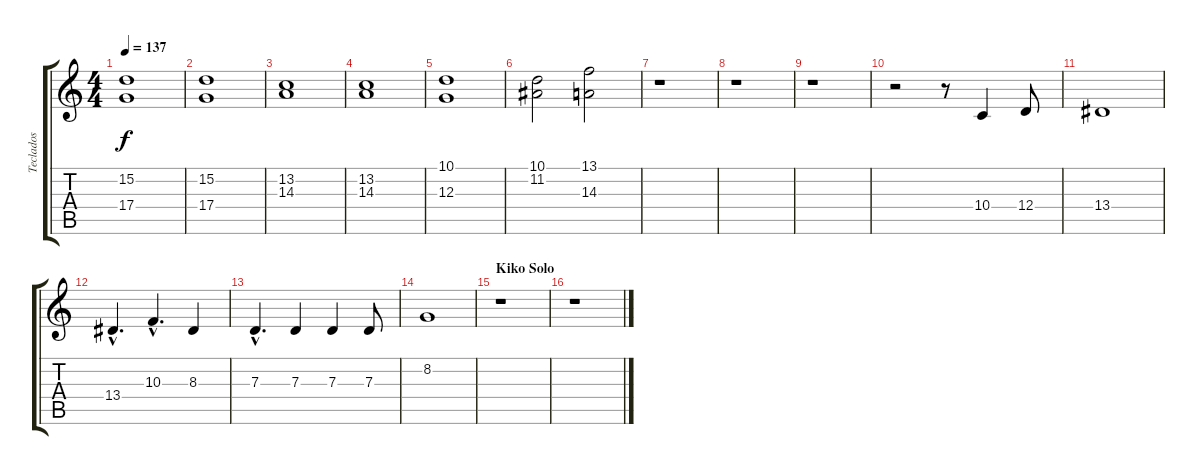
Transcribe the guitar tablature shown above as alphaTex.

\track ("Teclados" "Teclados") {instrument synthstrings1}
\staff {score tabs}
\tuning (E4 B3 G3 D3 A2 E2) {hide}
\ts (4 4)
\tempo 137
\clef g2
\ks c
(15.2 17.4).1{dy f} |
(15.2 17.4).1 |
(13.2 14.3).1 |
(13.2 14.3).1 |
(10.1 12.3).1 |
(10.1 11.2).2 (13.1 14.3).2 |
r.1 |
r.1 |
r.1 |
r.2 r.8 10.4.4 12.4.8 |
13.4.1 |
13.4{hac}.4{d} 10.3{hac}.4{d} 8.3.4 |
7.3{hac}.4{d} 7.3.4 7.3.4 7.3.8 |
8.2.1 |
\section ("" "Kiko Solo")
r.1 |
r.1
